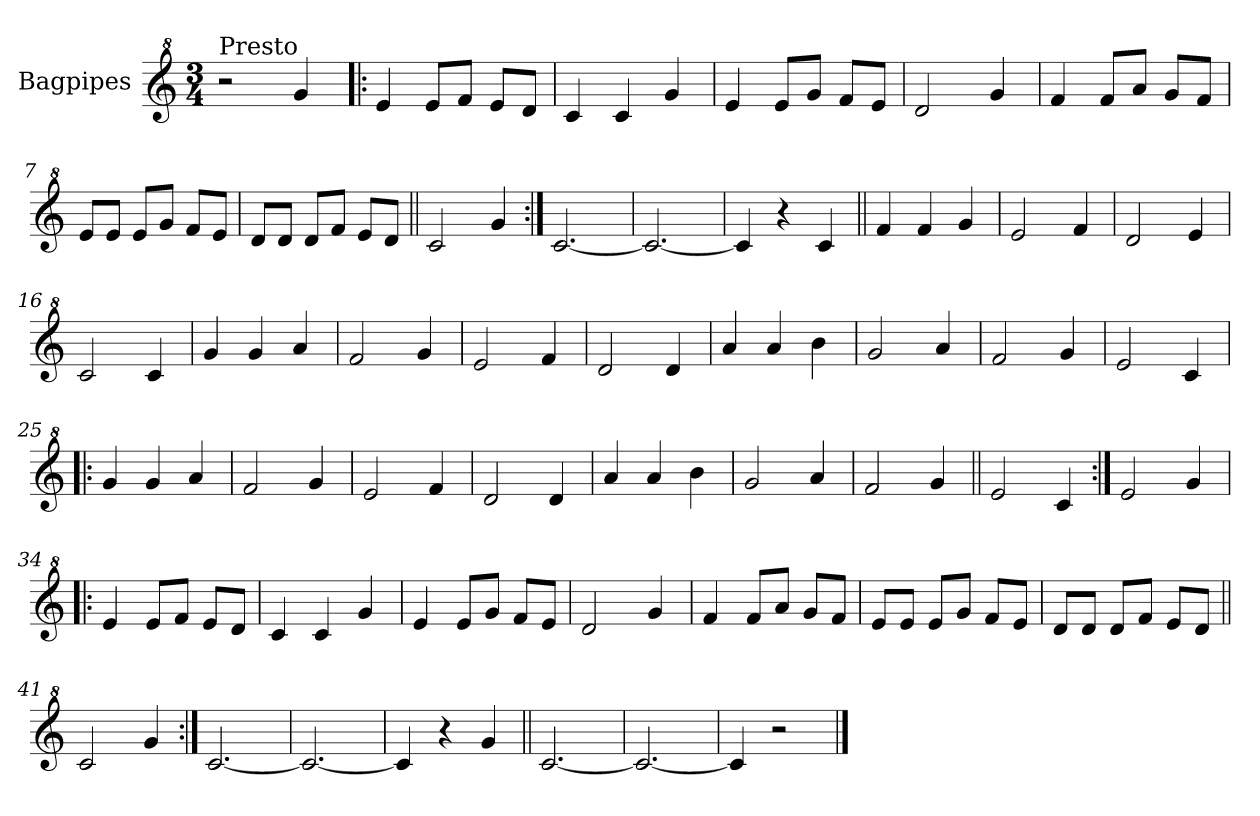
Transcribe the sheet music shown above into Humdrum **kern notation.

**kern
*part1
*staff1
*I"Bagpipes
*I'Bag
*clefG^2
*k[]
*C:
*M3/4
=1
!LO:TX:a:t=Presto
2r
4gg/
=2!|:
4ee/
8ee/L
8ff/J
8ee/L
8dd/J
=3
4cc/
4cc/
4gg/
=4
4ee/
8ee/L
8gg/J
8ff/L
8ee/J
=5
2dd/
4gg/
=6
4ff/
8ff/L
8aa/J
8gg/L
8ff/J
=7
8ee/L
8ee/J
8ee/L
8gg/J
8ff/L
8ee/J
=8
8dd/L
8dd/J
8dd/L
8ff/J
8ee/L
8dd/J
!!LO:LB:g=z
=9||
2cc/
4gg/
=10:|!
[2.cc/
=11
2.cc/_
=12
4cc/]
4r
4cc/
=13||
4ff/
4ff/
4gg/
=14
2ee/
4ff/
=15
2dd/
4ee/
=16
2cc/
4cc/
=17
4gg/
4gg/
4aa/
=18
2ff/
4gg/
=19
2ee/
4ff/
=20
2dd/
4dd/
=21
4aa/
4aa/
4bb\
!!LO:LB:g=z
=22
2gg/
4aa/
=23
2ff/
4gg/
=24
2ee/
4cc/
=25!|:
4gg/
4gg/
4aa/
=26
2ff/
4gg/
=27
2ee/
4ff/
=28
2dd/
4dd/
=29
4aa/
4aa/
4bb\
=30
2gg/
4aa/
=31
2ff/
4gg/
=32||
2ee/
4cc/
=33:|!
2ee/
4gg/
!!LO:LB:g=z
=34!|:
4ee/
8ee/L
8ff/J
8ee/L
8dd/J
=35
4cc/
4cc/
4gg/
=36
4ee/
8ee/L
8gg/J
8ff/L
8ee/J
=37
2dd/
4gg/
=38
4ff/
8ff/L
8aa/J
8gg/L
8ff/J
=39
8ee/L
8ee/J
8ee/L
8gg/J
8ff/L
8ee/J
=40
8dd/L
8dd/J
8dd/L
8ff/J
8ee/L
8dd/J
=41||
2cc/
4gg/
=42:|!
[2.cc/
!!LO:LB:g=z
=43
2.cc/_
=44
4cc/]
4r
4gg/
=45||
[2.cc/
=46
2.cc/_
=47
4cc/]
2r
==
*-
